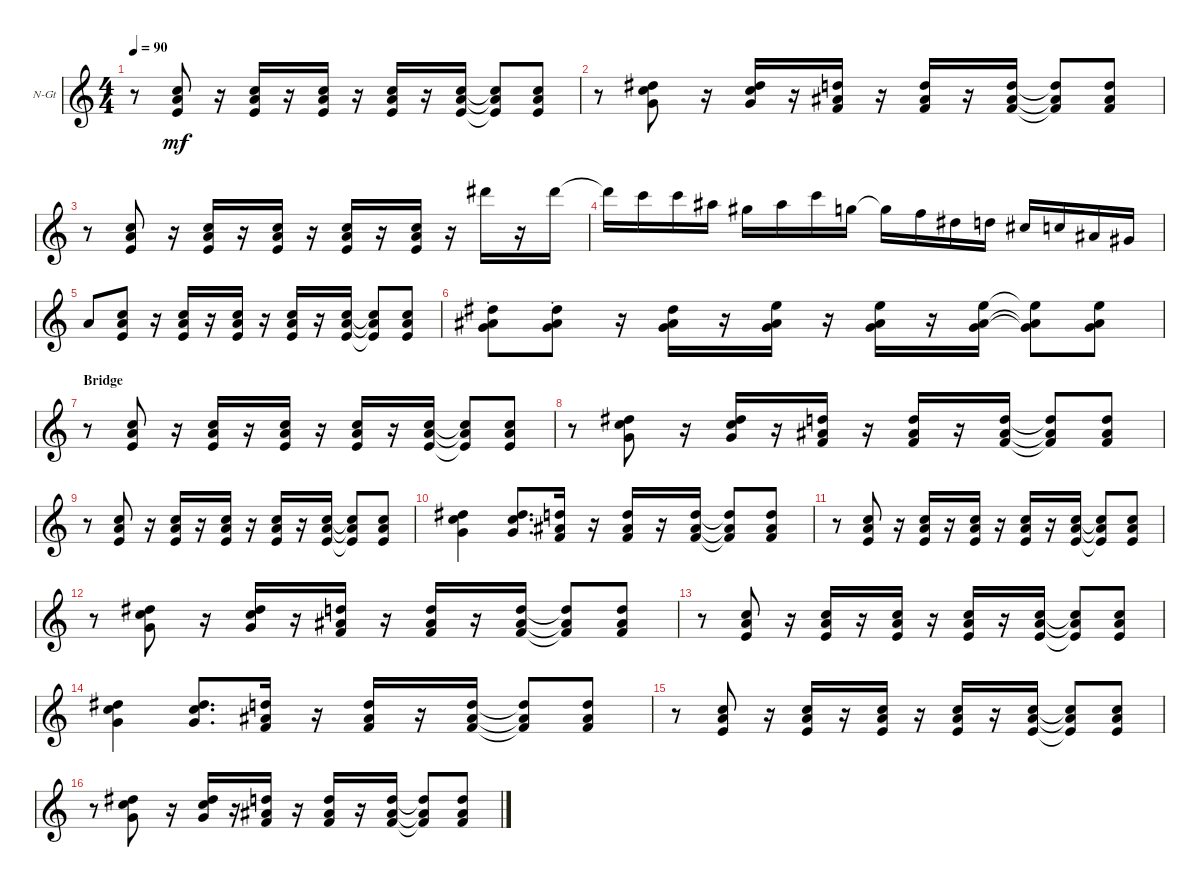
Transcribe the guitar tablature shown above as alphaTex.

\defaultSystemsLayout 4
\bracketExtendMode groupsimilarinstruments
\firstSystemTrackNameOrientation horizontal
\otherSystemsTrackNameOrientation horizontal
\track ("Nylon Guitar" "N-Gt") {instrument acousticguitarnylon}
\staff {score}
\tuning (E4 B3 G3 D3 A2 E2)
\ts (4 4)
\tempo 90
\clef g2
\ks c
r.8{dy mf} (1.2 2.4 2.3).8 r.16 (2.4 2.3 1.2).16 r.16 (1.2 2.4 2.3).16 r.16 (2.4 1.2 2.3).16 r.16 (1.2 2.4 2.3).16 (2.3{t} 2.4{t} 1.2{t}).8 (2.3 2.4 1.2).8 |
r.8 (4.2 5.3 5.4).8 r.16 (4.2 5.3 5.4).16 r.16 (3.4 3.3 3.2).16 r.16 (3.4 3.3 3.2).16 r.16 (3.4 3.3 3.2).16 (3.4{t} 3.3{t} 3.2{t}).8 (3.4 3.3 3.2).8 |
r.8 (2.4 2.3 1.2).8 r.16 (2.4 2.3 1.2).16 r.16 (1.2 2.3 2.4).16 r.16 (2.4 2.3 1.2).16 r.16 (2.4 2.3 1.2).16 r.16 11.1.16 r.16 11.1.16 |
11.1{t}.16 13.2.16 13.2.16 6.1.16 4.1.16 6.1.16 8.1.16 3.1.16 3.1{t}.16 1.1.16 4.2.16 3.2.16 2.2.16 1.2.16 3.3.16 1.3.16 |
2.3.8 (1.2 2.4 12.5).8 r.16 (1.2 2.4 12.5).16 r.16 (2.4 2.3 1.2).16 r.16 (2.4 1.2 2.3).16 r.16 (1.2 2.3 2.4).16 (2.3{t} 2.4{t} 1.2{t}).8 (2.4 2.3 1.2).8 |
(0.3{st} 4.2{st} 8.4{st}).8 (0.3{st} 4.2{st} 8.4{st}).8 r.16 (0.3 8.4 4.2).16 r.16 (0.3 8.4 0.1).16 r.16 (3.3 5.4 0.1).16 r.16 (0.3 8.4 0.1).16 (0.3{t} 8.4{t} 0.1{t}).8 (3.3 5.4 5.2).8 |
\section ("" "Bridge")
r.8 (1.2 2.4 2.3).8 r.16 (2.4 2.3 1.2).16 r.16 (1.2 2.4 2.3).16 r.16 (2.4 1.2 2.3).16 r.16 (1.2 2.4 2.3).16 (2.3{t} 2.4{t} 1.2{t}).8 (2.3 2.4 1.2).8 |
r.8 (4.2 5.3 5.4).8 r.16 (4.2 5.3 5.4).16 r.16 (3.4 3.3 3.2).16 r.16 (3.4 3.3 3.2).16 r.16 (3.4 3.3 3.2).16 (3.4{t} 3.3{t} 3.2{t}).8 (3.4 3.3 3.2).8 |
r.8 (1.2 2.4 2.3).8 r.16 (2.4 2.3 1.2).16 r.16 (1.2 2.4 2.3).16 r.16 (2.4 1.2 2.3).16 r.16 (1.2 2.4 2.3).16 (2.3{t} 2.4{t} 1.2{t}).8 (2.3 2.4 1.2).8 |
(4.2 5.3 5.4).4 (4.2 5.3 5.4).8{d} (3.4 3.3 3.2).16 r.16 (3.4 3.3 3.2).16 r.16 (3.4 3.3 3.2).16 (3.4{t} 3.3{t} 3.2{t}).8 (3.4 3.3 3.2).8 |
r.8 (1.2 2.4 2.3).8 r.16 (2.4 2.3 1.2).16 r.16 (1.2 2.4 2.3).16 r.16 (2.4 1.2 2.3).16 r.16 (1.2 2.4 2.3).16 (2.3{t} 2.4{t} 1.2{t}).8 (2.3 2.4 1.2).8 |
r.8 (4.2 5.3 5.4).8 r.16 (4.2 5.3 5.4).16 r.16 (3.4 3.3 3.2).16 r.16 (3.4 3.3 3.2).16 r.16 (3.4 3.3 3.2).16 (3.4{t} 3.3{t} 3.2{t}).8 (3.4 3.3 3.2).8 |
r.8 (1.2 2.4 2.3).8 r.16 (2.4 2.3 1.2).16 r.16 (1.2 2.4 2.3).16 r.16 (2.4 1.2 2.3).16 r.16 (1.2 2.4 2.3).16 (2.3{t} 2.4{t} 1.2{t}).8 (2.3 2.4 1.2).8 |
(4.2 5.3 5.4).4 (4.2 5.3 5.4).8{d} (3.4 3.3 3.2).16 r.16 (3.4 3.3 3.2).16 r.16 (3.4 3.3 3.2).16 (3.4{t} 3.3{t} 3.2{t}).8 (3.4 3.3 3.2).8 |
r.8 (1.2 2.4 2.3).8 r.16 (2.4 2.3 1.2).16 r.16 (1.2 2.4 2.3).16 r.16 (2.4 1.2 2.3).16 r.16 (1.2 2.4 2.3).16 (2.3{t} 2.4{t} 1.2{t}).8 (2.3 2.4 1.2).8 |
r.8 (4.2 5.3 5.4).8 r.16 (4.2 5.3 5.4).16 r.16 (3.4 3.3 3.2).16 r.16 (3.4 3.3 3.2).16 r.16 (3.4 3.3 3.2).16 (3.4{t} 3.3{t} 3.2{t}).8 (3.4 3.3 3.2).8
